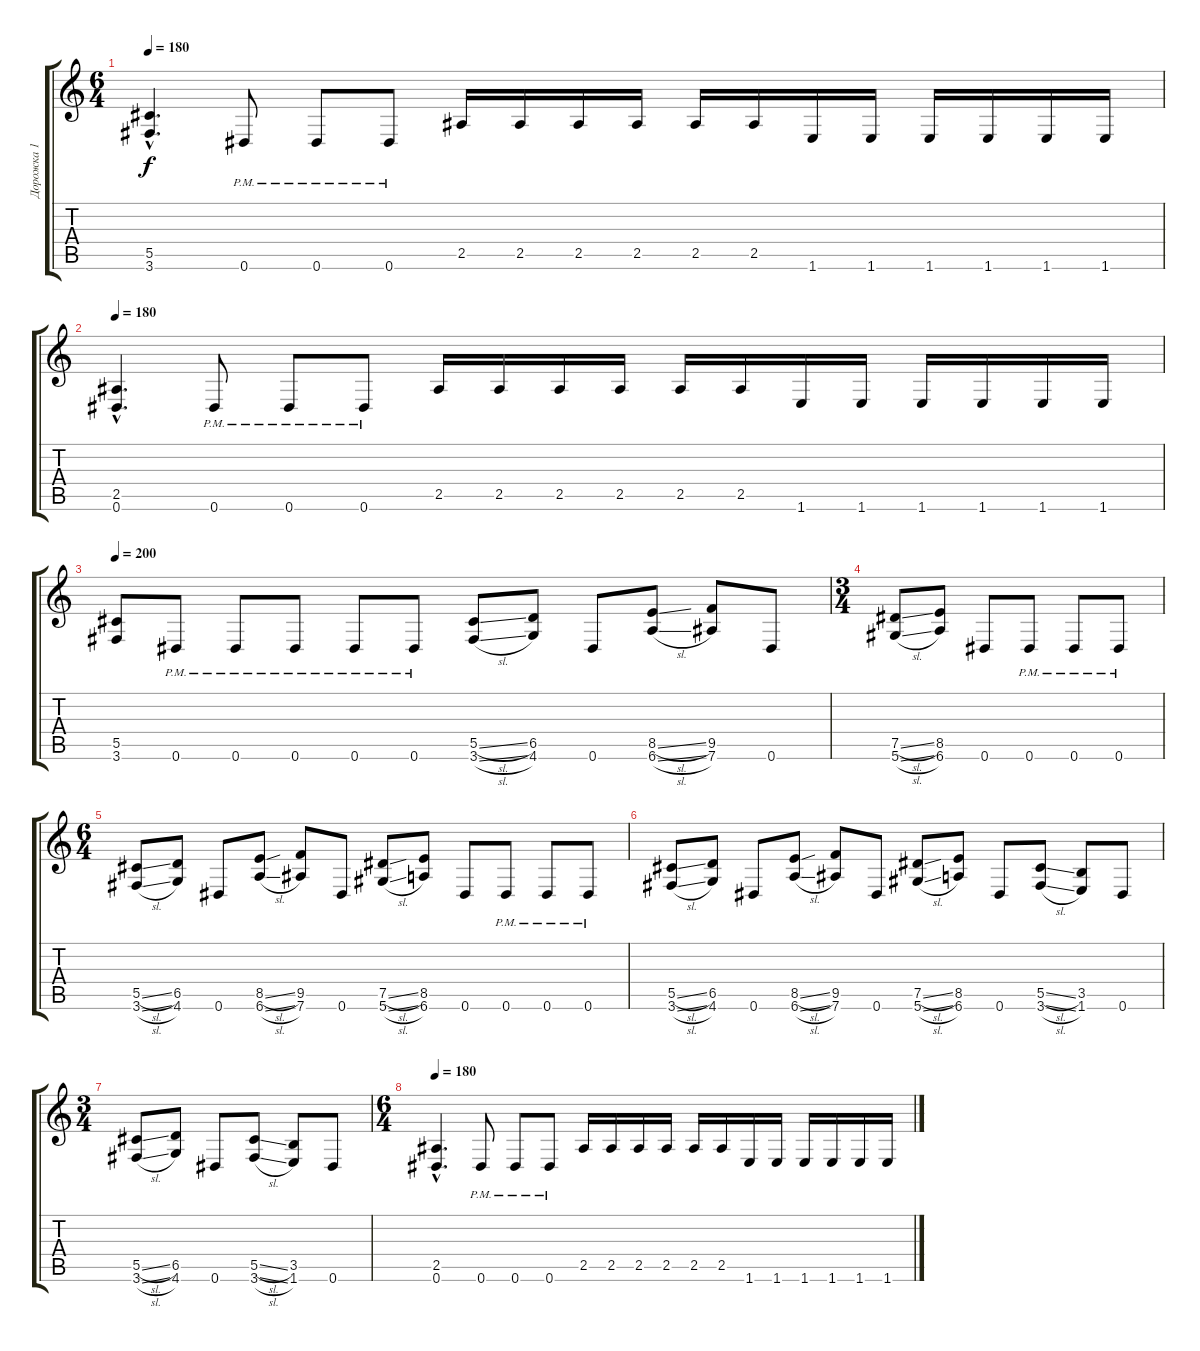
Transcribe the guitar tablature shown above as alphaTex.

\track ("Дорожка 1" "Дорожка 1") {instrument distortionguitar}
\staff {score tabs}
\tuning (Eb4 Bb3 Gb3 Db3 Ab2 Eb2) {hide}
\ts (6 4)
\tempo 180
\clef g2
\ks c
(5.5{hac} 3.6{hac}).4{d dy f} 0.6{pm}.8 0.6{pm}.8 0.6{pm}.8 2.5.16 2.5.16 2.5.16 2.5.16 2.5.16 2.5.16 1.6.16 1.6.16 1.6.16 1.6.16 1.6.16 1.6.16 |
\tempo 180
(2.5{hac} 0.6{hac}).4{d} 0.6{pm}.8 0.6{pm}.8 0.6{pm}.8 2.5.16 2.5.16 2.5.16 2.5.16 2.5.16 2.5.16 1.6.16 1.6.16 1.6.16 1.6.16 1.6.16 1.6.16 |
\tempo 200
(5.5 3.6).8 0.6{pm}.8 0.6{pm}.8 0.6{pm}.8 0.6{pm}.8 0.6{pm}.8 (5.5{sl} 3.6{sl}).8 (6.5 4.6).8 0.6.8 (8.5{sl} 6.6{sl}).8 (9.5 7.6).8 0.6.8 |
\ts (3 4)
(7.5{sl} 5.6{sl}).8 (8.5 6.6).8 0.6.8 0.6{pm}.8 0.6{pm}.8 0.6{pm}.8 |
\ts (6 4)
(5.5{sl} 3.6{sl}).8 (6.5 4.6).8 0.6.8 (8.5{sl} 6.6{sl}).8 (9.5 7.6).8 0.6.8 (7.5{sl} 5.6{sl}).8 (8.5 6.6).8 0.6.8 0.6{pm}.8 0.6{pm}.8 0.6{pm}.8 |
(5.5{sl} 3.6{sl}).8 (6.5 4.6).8 0.6.8 (8.5{sl} 6.6{sl}).8 (9.5 7.6).8 0.6.8 (7.5{sl} 5.6{sl}).8 (8.5 6.6).8 0.6.8 (5.5{sl} 3.6{sl}).8 (3.5 1.6).8 0.6.8 |
\ts (3 4)
(5.5{sl} 3.6{sl}).8 (6.5 4.6).8 0.6.8 (5.5{sl} 3.6{sl}).8 (3.5 1.6).8 0.6.8 |
\ts (6 4)
\tempo 185
\tempo 180
(2.5{hac} 0.6{hac}).4{d} 0.6{pm}.8 0.6{pm}.8 0.6{pm}.8 2.5.16 2.5.16 2.5.16 2.5.16 2.5.16 2.5.16 1.6.16 1.6.16 1.6.16 1.6.16 1.6.16 1.6.16
